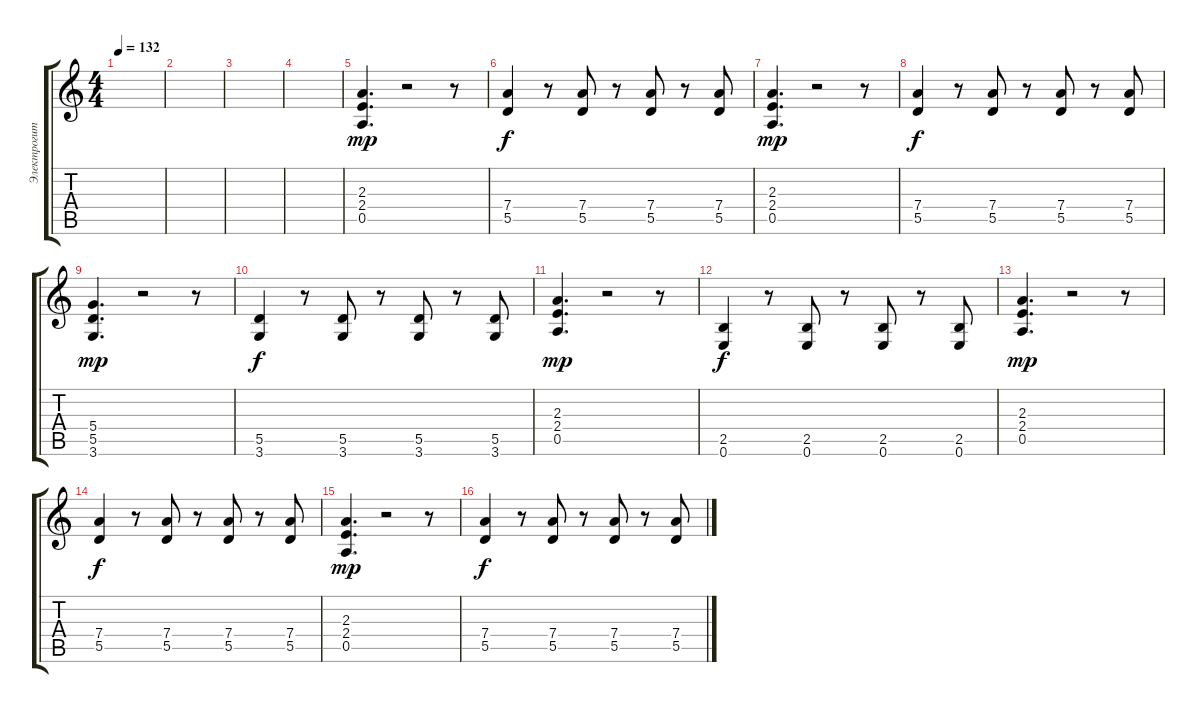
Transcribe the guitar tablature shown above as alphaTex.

\track ("Электрогитара" "Электрогит") {instrument distortionguitar}
\staff {score tabs}
\tuning (E4 B3 G3 D3 A2 E2) {hide}
\ts (4 4)
\tempo 132
\clef g2
\ks c
|
|
|
|
(2.3 2.4 0.5).4{d dy mp} r.2 r.8 |
(7.4 5.5).4{dy f} r.8 (7.4 5.5).8 r.8 (7.4 5.5).8 r.8 (7.4 5.5).8 |
(2.3 2.4 0.5).4{d dy mp} r.2 r.8 |
(7.4 5.5).4{dy f} r.8 (7.4 5.5).8 r.8 (7.4 5.5).8 r.8 (7.4 5.5).8 |
(5.4 5.5 3.6).4{d dy mp} r.2 r.8 |
(5.5 3.6).4{dy f} r.8 (5.5 3.6).8 r.8 (5.5 3.6).8 r.8 (5.5 3.6).8 |
(2.3 2.4 0.5).4{d dy mp} r.2 r.8 |
(2.5 0.6).4{dy f} r.8 (2.5 0.6).8 r.8 (2.5 0.6).8 r.8 (2.5 0.6).8 |
(2.3 2.4 0.5).4{d dy mp} r.2 r.8 |
(7.4 5.5).4{dy f} r.8 (7.4 5.5).8 r.8 (7.4 5.5).8 r.8 (7.4 5.5).8 |
(2.3 2.4 0.5).4{d dy mp} r.2 r.8 |
(7.4 5.5).4{dy f} r.8 (7.4 5.5).8 r.8 (7.4 5.5).8 r.8 (7.4 5.5).8
